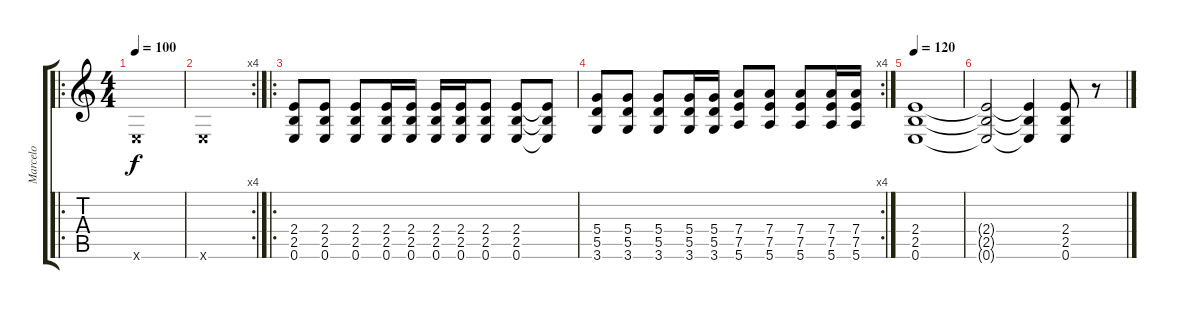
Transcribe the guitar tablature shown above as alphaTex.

\track ("Marcelo" "Marcelo") {instrument distortionguitar}
\staff {score tabs}
\tuning (E4 B3 G3 D3 A2 E2) {hide}
\ro
\ts (4 4)
\tempo 100
\clef g2
\ks c
0.6{x}.1{dy f} |
\rc 4
0.6{x}.1 |
\ro
(2.4 2.5 0.6).8{volume 16} (2.4 2.5 0.6).8 (2.4 2.5 0.6).8 (2.4 2.5 0.6).16 (2.4 2.5 0.6).16 (2.4 2.5 0.6).16 (2.4 2.5 0.6).16 (2.4 2.5 0.6).8 (2.4 2.5 0.6).8 (2.4{t} 2.5{t} 0.6{t}).8 |
\rc 4
(5.4 5.5 3.6).8 (5.4 5.5 3.6).8 (5.4 5.5 3.6).8 (5.4 5.5 3.6).16 (5.4 5.5 3.6).16 (7.4 7.5 5.6).8 (7.4 7.5 5.6).8 (7.4 7.5 5.6).8 (7.4 7.5 5.6).16 (7.4 7.5 5.6).16 |
\tempo 120
(2.4 2.5 0.6).1 |
(2.4{t} 2.5{t} 0.6{t}).2 (2.4{t} 2.5{t} 0.6{t}).4 (2.4 2.5 0.6).8 r.8
